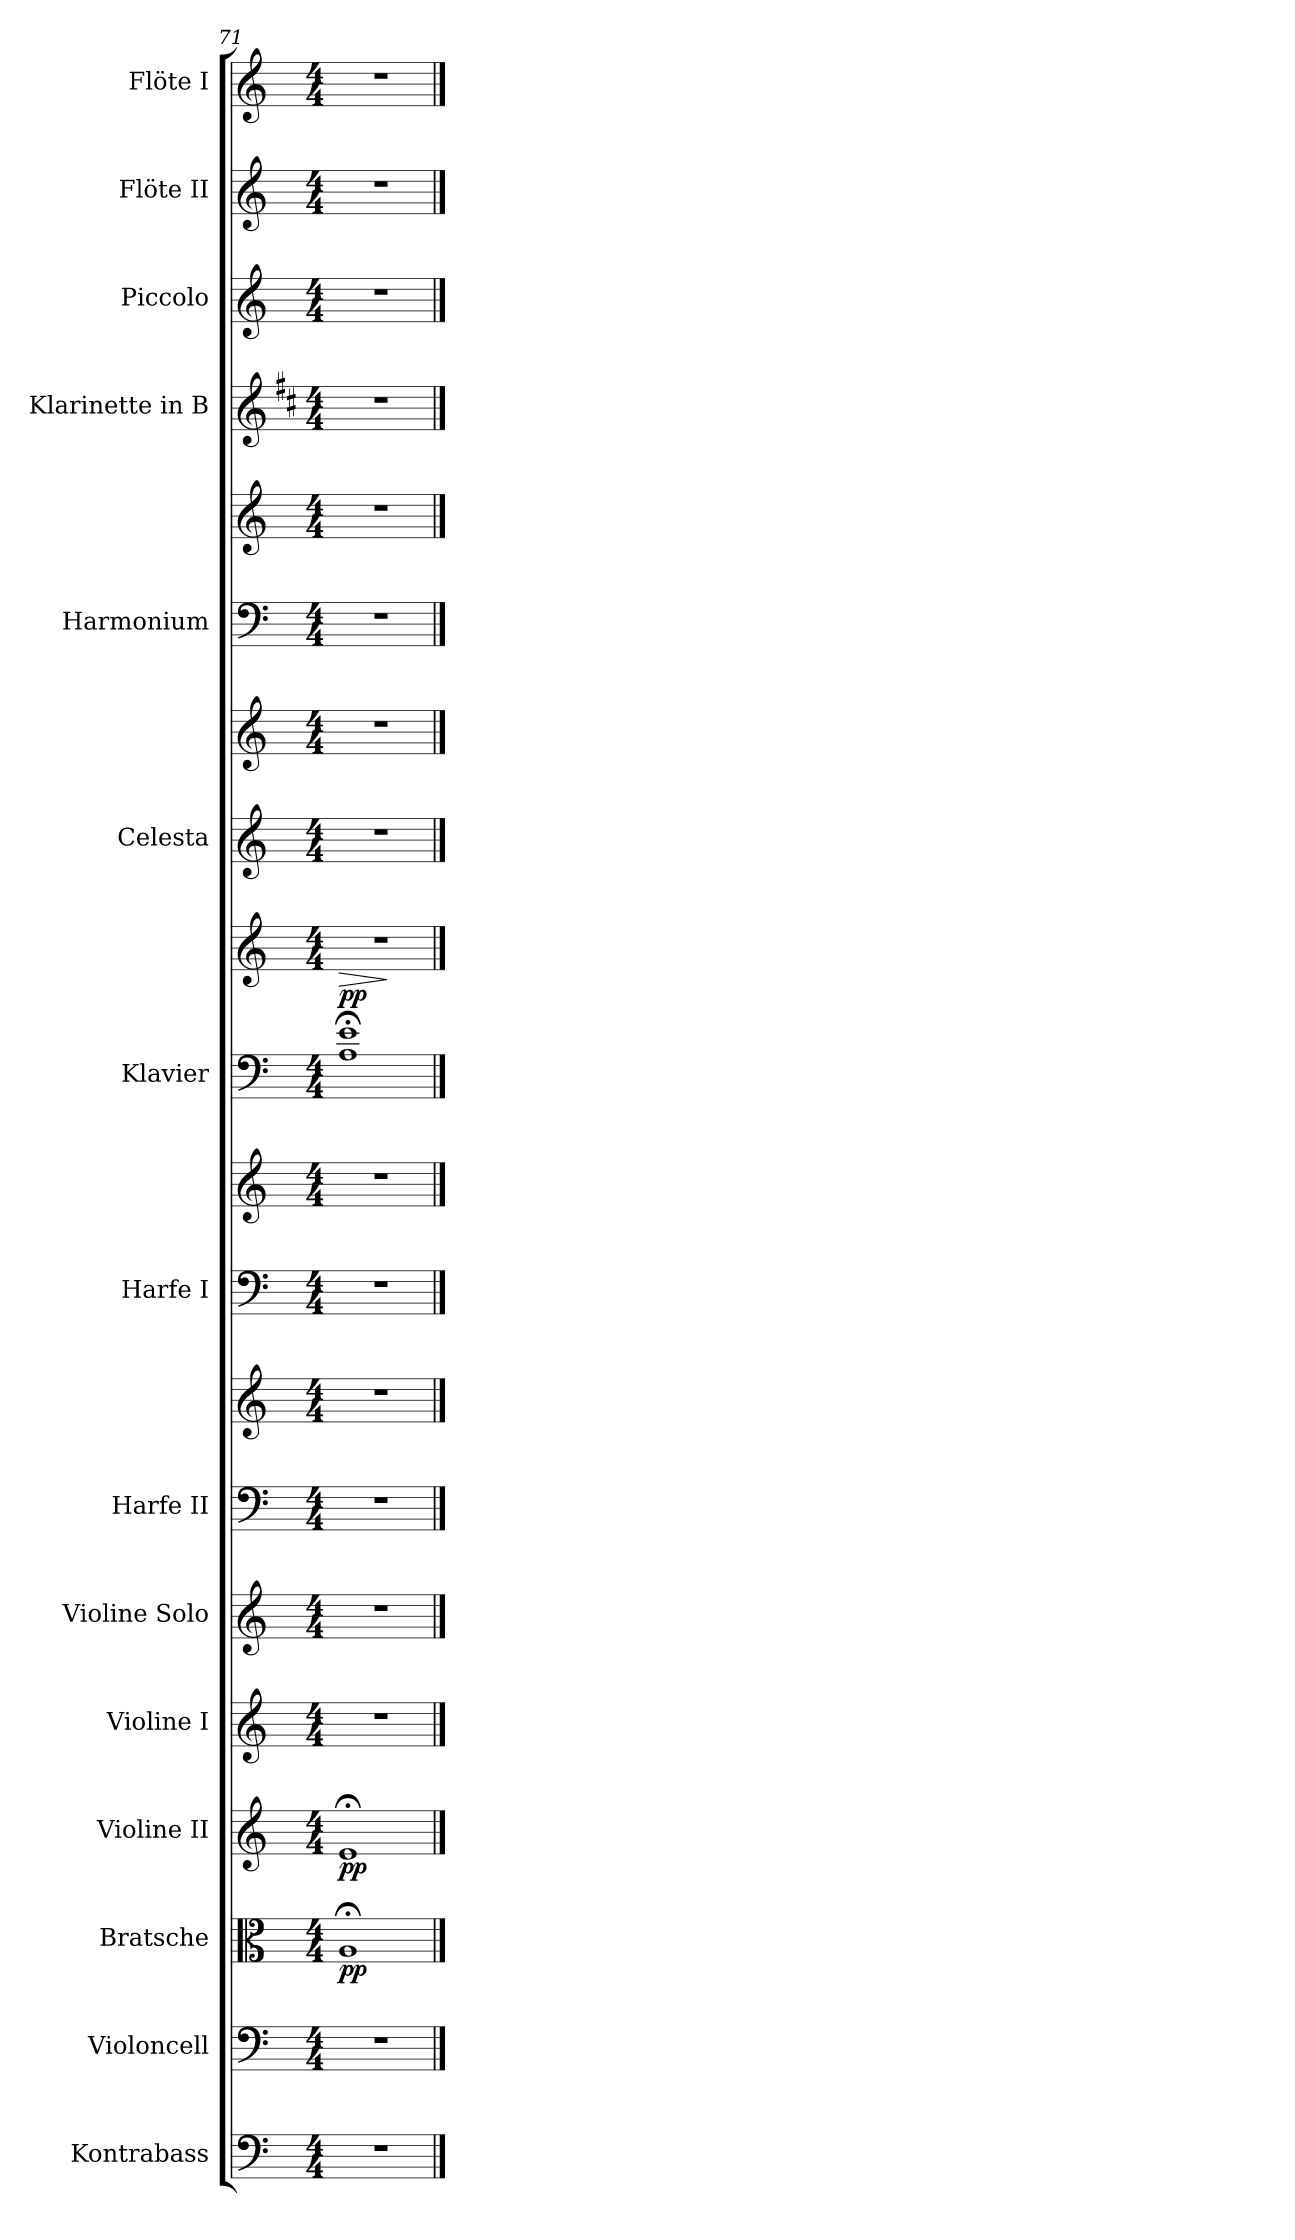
**kern	**kern	**kern	**dynam	**kern	**dynam	**kern	**kern	**kern	**kern	**kern	**kern	**kern	**kern	**dynam	**kern	**kern	**kern	**kern	**kern	**kern	**kern	**kern
*part15	*part14	*part13	*part13	*part12	*part12	*part11	*part10	*part9	*part9	*part8	*part8	*part7	*part7	*part7	*part6	*part6	*part5	*part5	*part4	*part3	*part2	*part1
*staff20	*staff19	*staff18	*staff18	*staff17	*staff17	*staff16	*staff15	*staff14	*staff13	*staff12	*staff11	*staff10	*staff9	*staff9/10	*staff8	*staff7	*staff6	*staff5	*staff4	*staff3	*staff2	*staff1
*I"Kontrabass	*I"Violoncell	*I"Bratsche	*	*I"Violine II	*	*I"Violine I	*I"Violine Solo	*I"Harfe II	*	*I"Harfe I	*	*I"Klavier	*	*	*I"Celesta	*	*I"Harmonium	*	*I"Klarinette in B	*I"Piccolo	*I"Flöte II	*I"Flöte I
*I'Kb.	*I'Vlc.	*I'Br.	*	*I'Vl. II	*	*I'Vl. I	*I'Vl. Solo	*I'Hfe. II	*	*I'Hfe. I	*	*I'Klav.	*	*	*I'Cel.	*	*I'Harm.	*	*I'Kl. in B	*I'Picc.	*I'Fl. II	*I'Fl. I
*clefF4	*clefF4	*clefC3	*	*clefG2	*	*clefG2	*clefG2	*clefF4	*clefG2	*clefF4	*clefG2	*clefF4	*clefG2	*	*clefG2	*clefG2	*clefF4	*clefG2	*clefG2	*clefG2	*clefG2	*clefG2
*ITrd7c12	*	*	*	*	*	*	*	*	*	*	*	*	*	*	*ITrd-7c-12	*ITrd-7c-12	*	*	*ITrd1c2	*ITrd-7c-12	*	*
*k[]	*k[]	*k[]	*	*k[]	*	*k[]	*k[]	*k[]	*k[]	*k[]	*k[]	*k[]	*k[]	*	*k[]	*k[]	*k[]	*k[]	*k[]	*k[]	*k[]	*k[]
*C:	*C:	*C:	*	*C:	*	*C:	*C:	*C:	*C:	*C:	*C:	*C:	*C:	*	*C:	*C:	*C:	*C:	*C:	*C:	*C:	*C:
*M4/4	*M4/4	*M4/4	*	*M4/4	*	*M4/4	*M4/4	*M4/4	*M4/4	*M4/4	*M4/4	*M4/4	*M4/4	*	*M4/4	*M4/4	*M4/4	*M4/4	*M4/4	*M4/4	*M4/4	*M4/4
=71	=71	=71	=71	=71	=71	=71	=71	=71	=71	=71	=71	=71	=71	=71	=71	=71	=71	=71	=71	=71	=71	=71
!	!	!	!	!	!	!	!	!	!	!	!	!	!	!LO:HP:b	!	!	!	!	!	!	!	!
1r	1r	1A;i	pp	1e;i	pp	1r	1r	1r	1r	1r	1r	1Ai; 1ei;	1r	> pp	1r	1r	1r	1r	1r	1r	1r	1r
.	.	.	.	.	.	.	.	.	.	.	.	.	.	]	.	.	.	.	.	.	.	.
==	==	==	==	==	==	==	==	==	==	==	==	==	==	==	==	==	==	==	==	==	==	==
*-	*-	*-	*-	*-	*-	*-	*-	*-	*-	*-	*-	*-	*-	*-	*-	*-	*-	*-	*-	*-	*-	*-
